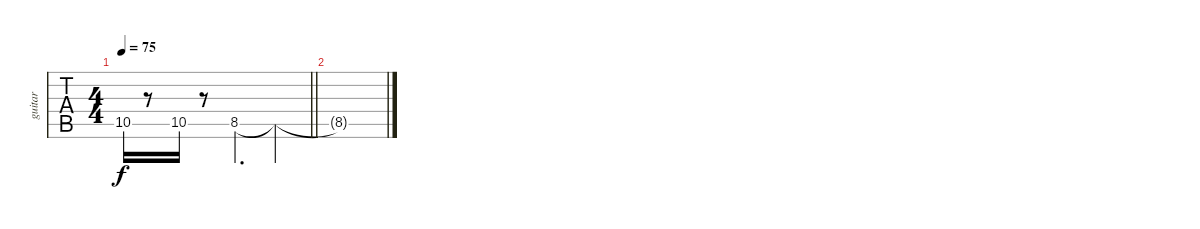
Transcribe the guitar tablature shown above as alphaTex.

\track ("guitar" "guitar") {instrument electricguitarmuted}
\staff {tabs}
\tuning (E4 B3 G3 D3 A2 E2) {hide}
\ts (4 4)
\tempo 75
\clef g2
\barLineRight lightlight
\ks c
10.5.16{dy f} r.8 10.5.16 r.8 8.5.4{d} 8.5{t}.4 |
8.5{t}.1
